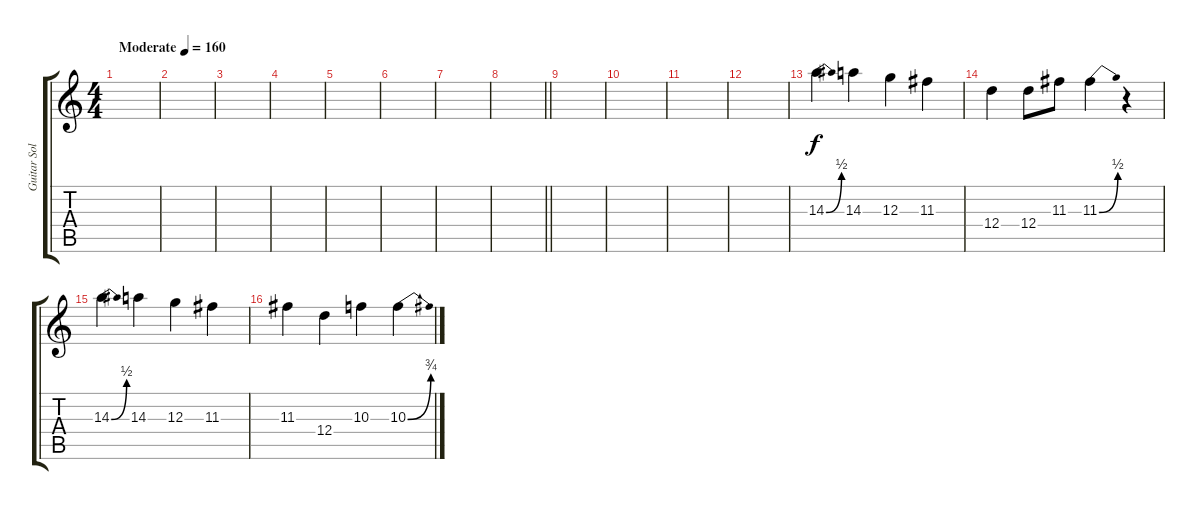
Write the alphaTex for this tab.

\track ("Guitar Solo" "Guitar Sol") {instrument distortionguitar}
\staff {score tabs}
\tuning (E4 B3 G3 D3 A2 E2) {hide}
\ts (4 4)
\tempo (160 "Moderate")
\clef g2
\ks c
|
|
|
|
|
|
|
\barLineRight lightlight
|
|
|
|
|
14.3{be (bend 0 0 60 2)}.4 14.3.4 12.3.4 11.3.4 |
12.4.4 12.4.8 11.3.8 11.3{be (bend 0 0 60 2)}.4 r.4 |
14.3{be (bend 0 0 60 2)}.4 14.3.4 12.3.4 11.3.4 |
11.3.4 12.4.4 10.3.4 10.3{be (bend 0 0 60 3)}.4
